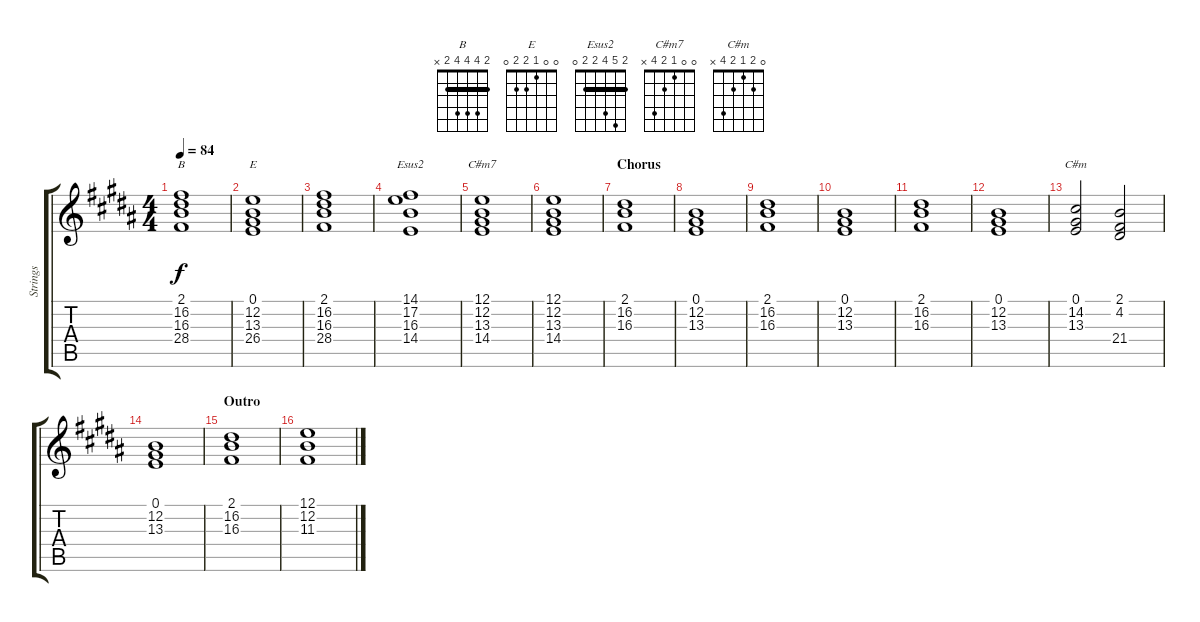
\track ("Strings" "Strings") {instrument synthstrings2}
\staff {score tabs}
\tuning (E4 B3 G3 D3 A2 E2) {hide}
\chord ("B" 2 4 4 4 2 x) {barre 2}
\chord ("E" 0 0 1 2 2 0)
\chord ("Esus2" 2 5 4 2 2 0) {barre 2}
\chord ("C#m7" 0 0 1 2 4 x)
\chord ("C#m" 0 2 1 2 4 x)
\ts (4 4)
\tempo 84
\clef g2
\ks b
(2.1 16.2 16.3 28.4).1{ch "B" dy f volume 12} |
(0.1 12.2 13.3 26.4).1{ch "E" volume 12} |
(2.1 16.2 16.3 28.4).1{volume 12} |
(14.1 17.2 16.3 14.4).1{ch "Esus2" volume 12} |
(12.1 12.2 13.3 14.4).1{ch "C#m7" volume 12} |
(12.1 12.2 13.3 14.4).1{volume 12} |
\section ("" "Chorus")
(2.1 16.2 16.3).1 |
(0.1 12.2 13.3).1 |
(2.1 16.2 16.3).1 |
(0.1 12.2 13.3).1 |
(2.1 16.2 16.3).1 |
(0.1 12.2 13.3).1 |
(0.1 14.2 13.3).2{ch "C#m"} (2.1 4.2 21.4).2 |
(0.1 12.2 13.3).1 |
\section ("" "Outro")
(2.1 16.2 16.3).1 |
(12.1 12.2 11.3).1
